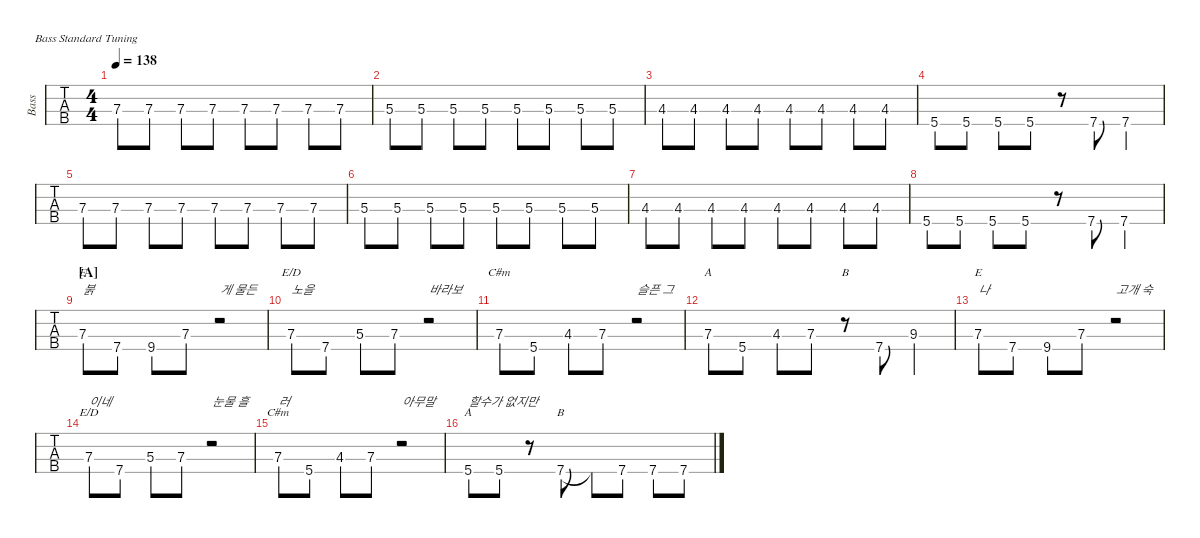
\defaultSystemsLayout 4
\hideDynamics
\bracketExtendMode nobrackets
\track ("Bass" "Bass") {defaultSystemsLayout 4 instrument electricbassfinger}
\staff {tabs}
\tuning (G2 D2 A1 E1)
\chord ("E" x x 7 x) {firstfret 7 showdiagram false showfingering false}
\chord ("E/D" x x 7 x) {firstfret 7 showdiagram false showfingering false}
\chord ("C#m" x x 7 x) {firstfret 7 showdiagram false showfingering false}
\chord ("A" x x 7 x) {firstfret 7 showdiagram false showfingering false}
\chord ("B" x x x x)
\chord ("A" x x x 5) {showdiagram false showfingering false}
\chord ("B" x x x 7) {firstfret 7 showdiagram false showfingering false}
\ts (4 4)
\tempo 138
\clef f4
\ks c
7.3.8{dy mf} 7.3.8 7.3.8 7.3.8 7.3.8 7.3.8 7.3.8 7.3.8 |
5.3.8 5.3.8 5.3.8 5.3.8 5.3.8 5.3.8 5.3.8 5.3.8 |
4.3{acc #}.8 4.3{acc #}.8 4.3{acc #}.8 4.3{acc #}.8 4.3{acc #}.8 4.3{acc #}.8 4.3{acc #}.8 4.3{acc #}.8 |
5.4.8 5.4.8 5.4.8 5.4.8 r.8 7.4.8 7.4.4 |
7.3.8 7.3.8 7.3.8 7.3.8 7.3.8 7.3.8 7.3.8 7.3.8 |
5.3.8 5.3.8 5.3.8 5.3.8 5.3.8 5.3.8 5.3.8 5.3.8 |
4.3{acc #}.8 4.3{acc #}.8 4.3{acc #}.8 4.3{acc #}.8 4.3{acc #}.8 4.3{acc #}.8 4.3{acc #}.8 4.3{acc #}.8 |
5.4.8 5.4.8 5.4.8 5.4.8 r.8 7.4.8 7.4.4 |
\section ("A" "")
7.3.8{ch "E" txt "붉"} 7.4.8 9.4{acc #}.8 7.3.8 r.2{txt "게 물든"} |
7.3.8{ch "E/D" txt "노을"} 7.4.8 5.3.8 7.3.8 r.2{txt "바라보"} |
7.3.8{ch "C#m"} 5.4.8 4.3{acc #}.8 7.3.8 r.2{txt "슬픈 그"} |
7.3.8{ch "A"} 5.4.8 4.3{acc #}.8 7.3.8 r.8{ch "B"} 7.4.8 9.3{acc #}.4 |
7.3.8{ch "E" txt "나"} 7.4.8 9.4{acc #}.8 7.3.8 r.2{txt "고개 숙"} |
7.3.8{ch "E/D" txt "이네"} 7.4.8 5.3.8 7.3.8 r.2{txt "눈물 흘"} |
7.3.8{ch "C#m" txt "러"} 5.4.8 4.3{acc #}.8 7.3.8 r.2{txt "아무말"} |
5.4.8{ch "A" txt "할수가 없지만"} 5.4.8 r.8 7.4.8{ch "B"} 7.4{t}.8 7.4.8 7.4.8 7.4.8
